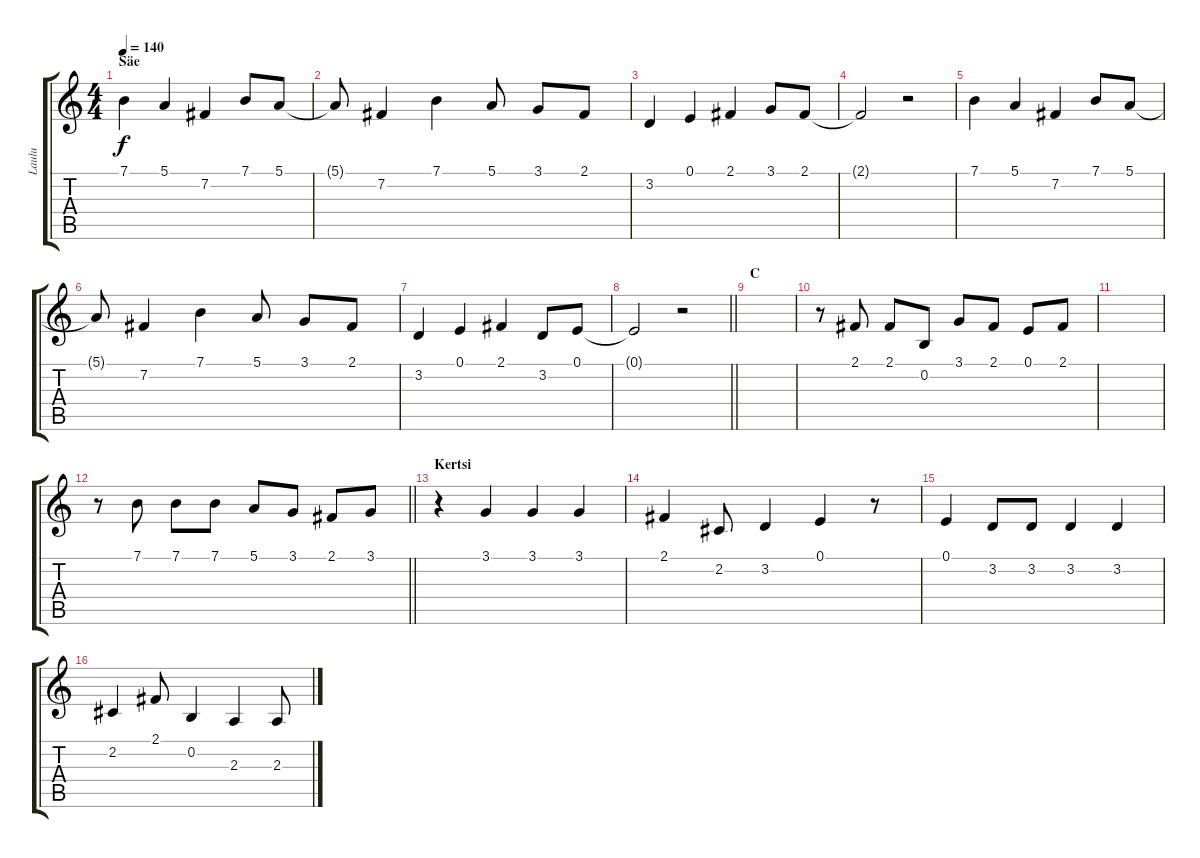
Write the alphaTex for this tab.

\track ("Laulu" "Laulu") {instrument lead6voice}
\staff {score tabs}
\tuning (E4 B3 G3 D3 A2 E2) {hide}
\ts (4 4)
\section ("" "Säe")
\tempo 140
\clef g2
\ks c
7.1.4{dy f} 5.1.4 7.2.4 7.1.8 5.1.8 |
5.1{t}.8 7.2.4 7.1.4 5.1.8 3.1.8 2.1.8 |
3.2.4 0.1.4 2.1.4 3.1.8 2.1.8 |
2.1{t}.2 r.2 |
7.1.4 5.1.4 7.2.4 7.1.8 5.1.8 |
5.1{t}.8 7.2.4 7.1.4 5.1.8 3.1.8 2.1.8 |
3.2.4 0.1.4 2.1.4 3.2.8 0.1.8 |
\barLineRight lightlight
0.1{t}.2 r.2 |
\section ("" "C")
|
r.8 2.1.8 2.1.8 0.2.8 3.1.8 2.1.8 0.1.8 2.1.8 |
|
\barLineRight lightlight
r.8 7.1.8 7.1.8 7.1.8 5.1.8 3.1.8 2.1.8 3.1.8 |
\section ("" "Kertsi")
r.4 3.1.4 3.1.4 3.1.4 |
2.1.4 2.2.8 3.2.4 0.1.4 r.8 |
0.1.4 3.2.8 3.2.8 3.2.4 3.2.4 |
2.2.4 2.1.8 0.2.4 2.3.4 2.3.8
